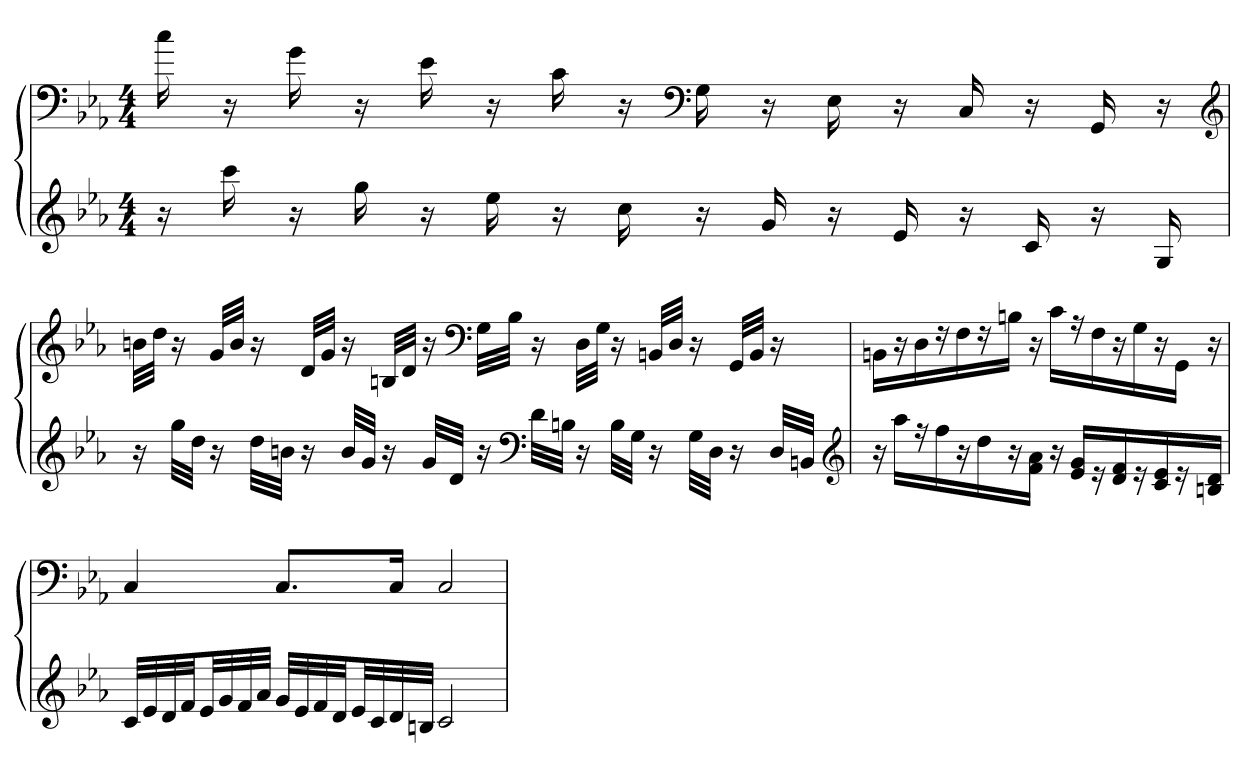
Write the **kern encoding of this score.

**kern	**kern
*part1	*part1
*staff2	*staff1
*clefG2	*clefF4
*k[b-e-a-]	*k[b-e-a-]
*c:	*c:
*M4/4	*M4/4
=	=
16r	16cc
16ccc	16r
16r	16g
16gg	16r
16r	16e-
16ee-	16r
16r	16c
16cc	16r
*	*clefF4
16r	16G
16g	16r
16r	16E-
16e-	16r
16r	16C
16c	16r
16r	16GG
16G	16r
*	*clefG2
=	=
16r	32bnLLL
.	32ddJJJ
32ggLLL	16r
32ddJJJ	.
16r	32gLLL
.	32bJJJ
32ddLLL	16r
32bnJJJ	.
16r	32dLLL
.	32gJJJ
32bLLL	16r
32gJJJ	.
16r	32BnLLL
.	32dJJJ
32gLLL	16r
32dJJJ	.
*	*clefF4
16r	32GLLL
.	32BJJJ
*clefF4	*
32dLLL	16r
32BnJJJ	.
16r	32DLLL
.	32GJJJ
32BLLL	16r
32GJJJ	.
16r	32BBnLLL
.	32DJJJ
32GLLL	16r
32DJJJ	.
16r	32GGLLL
.	32BBJJJ
32DLLL	16r
32BBnJJJ	.
*clefG2	*
=	=
16r	16BBnLL
16aa-LL	16r
16r	16D
16ff	16r
16r	16F
16dd	16r
16r	16BnJJ
16f 16a-JJ	16r
16r	16cLL
16e- 16gLL	16r
16r	16F
16d 16f	16r
16r	16G
16c 16e-	16r
16r	16GGJJ
16Bn 16dJJ	16r
=	=
32cLLL	4C
32e-	.
32d	.
32fJJ	.
32e-LL	.
32g	.
32f	.
32a-JJJ	.
32gLLL	8.CL
32e-	.
32f	.
32dJJ	.
32e-LL	.
32c	.
32d	16CJk
32BnJJJ	.
2c	2C
=	=
*-	*-
